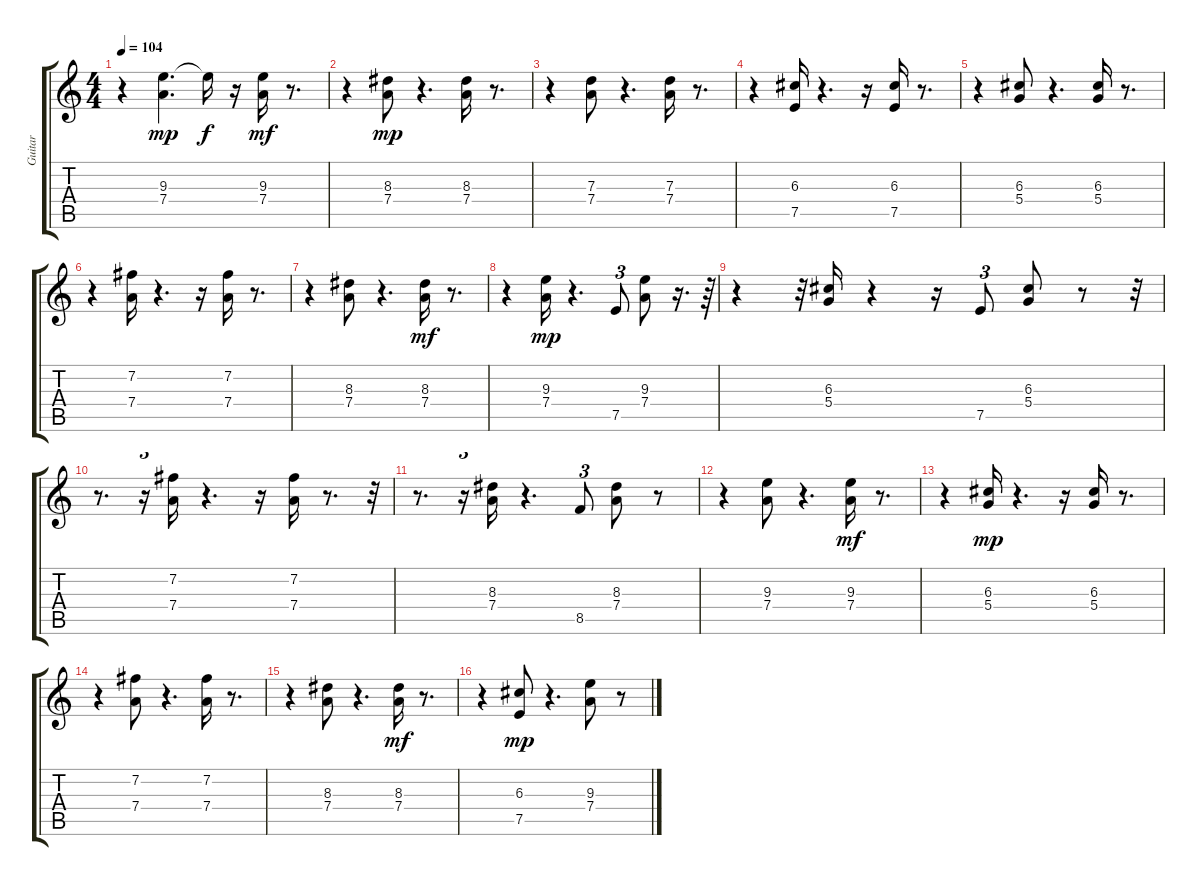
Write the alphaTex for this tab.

\track ("Guitar  " "Guitar  ") {instrument electricguitarjazz}
\staff {score tabs}
\tuning (E4 B3 G3 D3 A2 E2) {hide}
\ts (4 4)
\tempo 104
\clef g2
\ks c
r.4{dy mp} (9.3 7.4).4{d} 9.3{t}.16{dy f} r.16 (9.3 7.4).16{dy mf} r.8{d} |
r.4 (8.3 7.4).8{dy mp} r.4{d} (8.3 7.4).16 r.8{d} |
r.4 (7.3 7.4).8 r.4{d} (7.3 7.4).16 r.8{d} |
r.4 (6.3 7.5).16 r.4{d} r.16 (6.3 7.5).16 r.8{d} |
r.4 (6.3 5.4).8 r.4{d} (6.3 5.4).16 r.8{d} |
r.4 (7.2 7.4).16 r.4{d} r.16 (7.2 7.4).16 r.8{d} |
r.4 (8.3 7.4).8 r.4{d} (8.3 7.4).16{dy mf} r.8{d} |
r.4 (9.3 7.4).16{dy mp} r.4{d} 7.5.8{tu (3 2)} (9.3 7.4).8 r.16{d} r.64{tu (3 2)} |
r.4 r.32{tu (3 2)} (6.3 5.4).16 r.4 r.16 7.5.8{tu (3 2)} (6.3 5.4).8 r.8 r.32{tu (3 2)} |
r.8{d} r.16{tu (3 2)} (7.2 7.4).16 r.4{d} r.16 (7.2 7.4).16 r.8{d} r.32{tu (3 2)} |
r.8{d} r.16{tu (3 2)} (8.3 7.4).16 r.4{d} 8.5.8{tu (3 2)} (8.3 7.4).8 r.8 |
r.4 (9.3 7.4).8 r.4{d} (9.3 7.4).16{dy mf} r.8{d} |
r.4 (6.3 5.4).16{dy mp} r.4{d} r.16 (6.3 5.4).16 r.8{d} |
r.4 (7.2 7.4).8 r.4{d} (7.2 7.4).16 r.8{d} |
r.4 (8.3 7.4).8 r.4{d} (8.3 7.4).16{dy mf} r.8{d} |
r.4 (6.3 7.5).8{dy mp} r.4{d} (9.3 7.4).8 r.8
